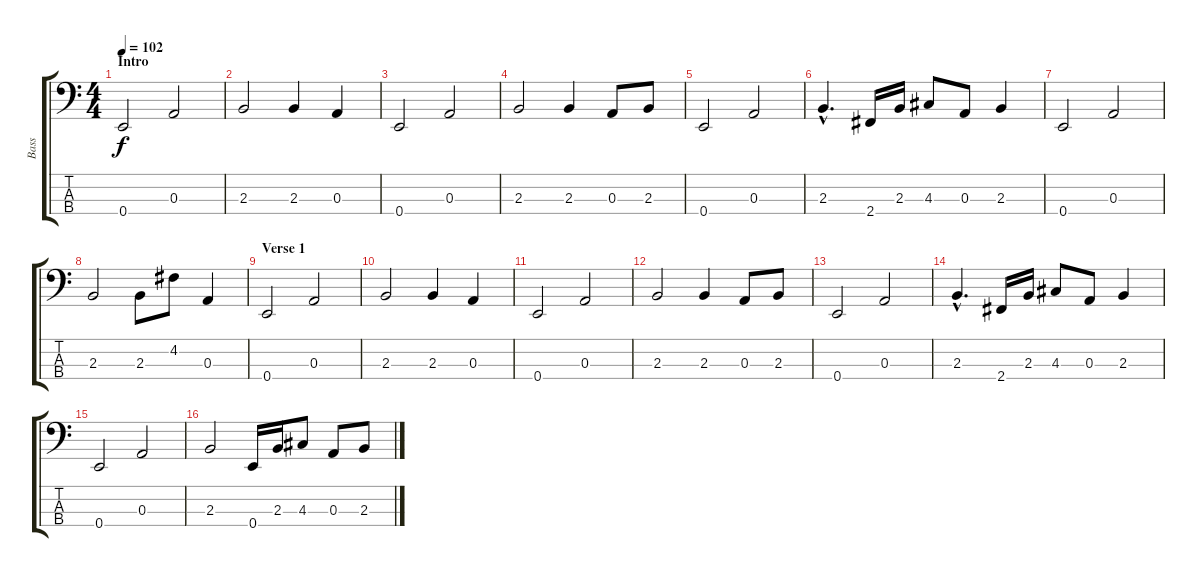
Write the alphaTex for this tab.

\track ("Bass" "Bass") {instrument electricbasspick}
\staff {score tabs}
\tuning (G2 D2 A1 E1) {hide}
\ts (4 4)
\section ("" "Intro")
\tempo 102
\clef f4
\ks c
0.4.2{dy f instrument electricbasspick} 0.3.2 |
2.3.2 2.3.4 0.3.4 |
0.4.2 0.3.2 |
2.3.2 2.3.4 0.3.8 2.3.8 |
0.4.2 0.3.2 |
2.3{hac}.4{d} 2.4.16 2.3.16 4.3.8 0.3.8 2.3.4 |
0.4.2 0.3.2 |
2.3.2 2.3.8 4.2.8 0.3.4 |
\section ("" "Verse 1")
0.4.2 0.3.2 |
2.3.2 2.3.4 0.3.4 |
0.4.2 0.3.2 |
2.3.2 2.3.4 0.3.8 2.3.8 |
0.4.2 0.3.2 |
2.3{hac}.4{d} 2.4.16 2.3.16 4.3.8 0.3.8 2.3.4 |
0.4.2 0.3.2 |
2.3.2 0.4.16 2.3.16 4.3.8 0.3.8 2.3.8
